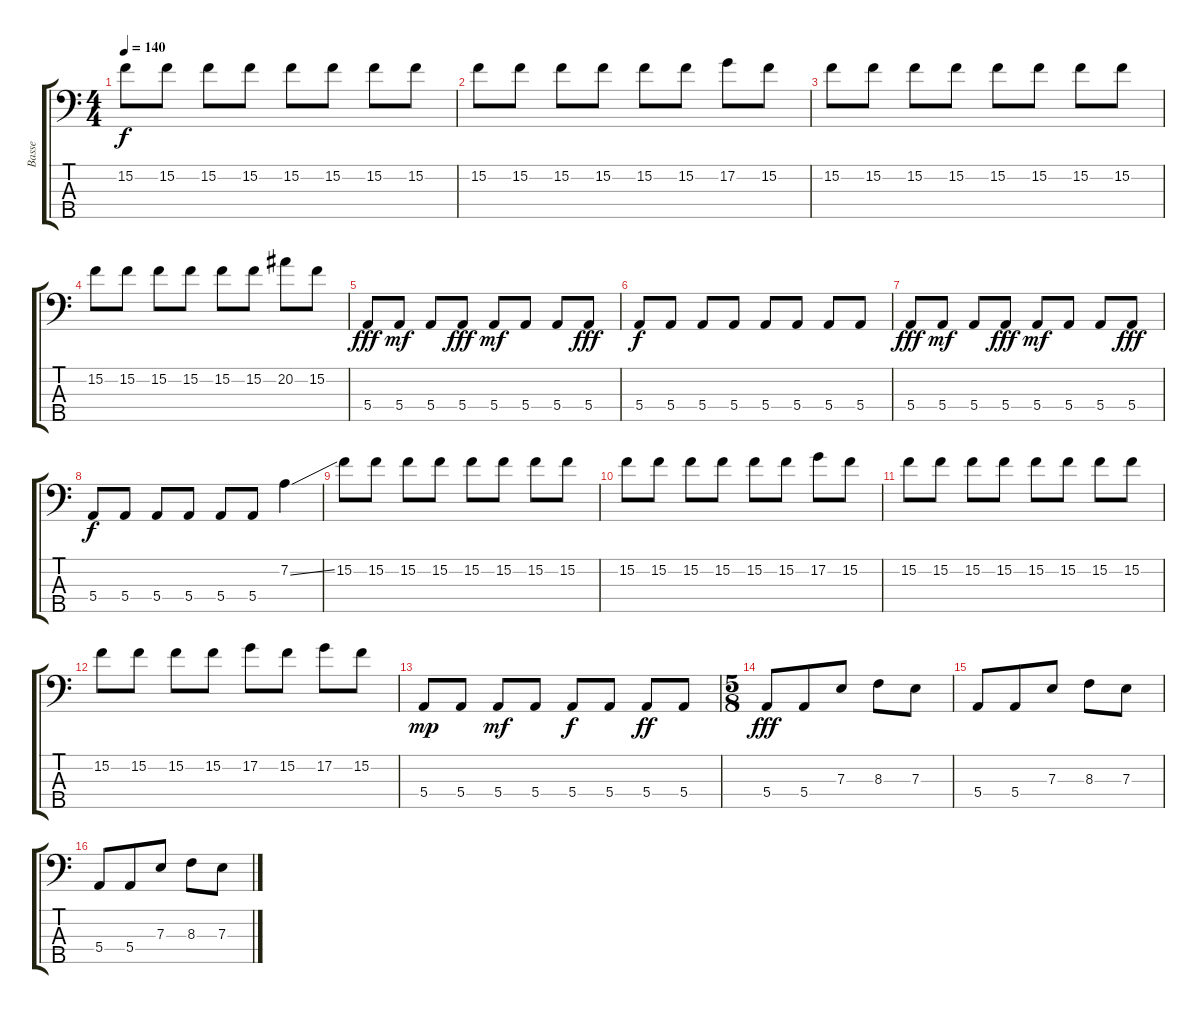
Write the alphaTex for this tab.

\track ("Basse" "Basse") {instrument electricbasspick}
\staff {score tabs}
\tuning (G2 D2 A1 E1 B0) {hide}
\ts (4 4)
\tempo 140
\clef f4
\ks c
15.2.8{dy f} 15.2.8 15.2.8 15.2.8 15.2.8 15.2.8 15.2.8 15.2.8 |
15.2.8 15.2.8 15.2.8 15.2.8 15.2.8 15.2.8 17.2.8 15.2.8 |
15.2.8 15.2.8 15.2.8 15.2.8 15.2.8 15.2.8 15.2.8 15.2.8 |
15.2.8 15.2.8 15.2.8 15.2.8 15.2.8 15.2.8 20.2.8 15.2.8 |
5.4.8{dy fff} 5.4.8{dy mf} 5.4.8 5.4.8{dy fff} 5.4.8{dy mf} 5.4.8 5.4.8 5.4.8{dy fff} |
5.4.8{dy f} 5.4.8 5.4.8 5.4.8 5.4.8 5.4.8 5.4.8 5.4.8 |
5.4.8{dy fff} 5.4.8{dy mf} 5.4.8 5.4.8{dy fff} 5.4.8{dy mf} 5.4.8 5.4.8 5.4.8{dy fff} |
5.4.8{dy f} 5.4.8 5.4.8 5.4.8 5.4.8 5.4.8 7.2{ss}.4 |
15.2.8 15.2.8 15.2.8 15.2.8 15.2.8 15.2.8 15.2.8 15.2.8 |
15.2.8 15.2.8 15.2.8 15.2.8 15.2.8 15.2.8 17.2.8 15.2.8 |
15.2.8 15.2.8 15.2.8 15.2.8 15.2.8 15.2.8 15.2.8 15.2.8 |
15.2.8 15.2.8 15.2.8 15.2.8 17.2.8 15.2.8 17.2.8 15.2.8 |
5.4.8{dy mp} 5.4.8 5.4.8{dy mf} 5.4.8 5.4.8{dy f} 5.4.8 5.4.8{dy ff} 5.4.8 |
\ts (5 8)
5.4.8{dy fff} 5.4.8 7.3.8 8.3.8 7.3.8 |
5.4.8 5.4.8 7.3.8 8.3.8 7.3.8 |
5.4.8 5.4.8 7.3.8 8.3.8 7.3.8
